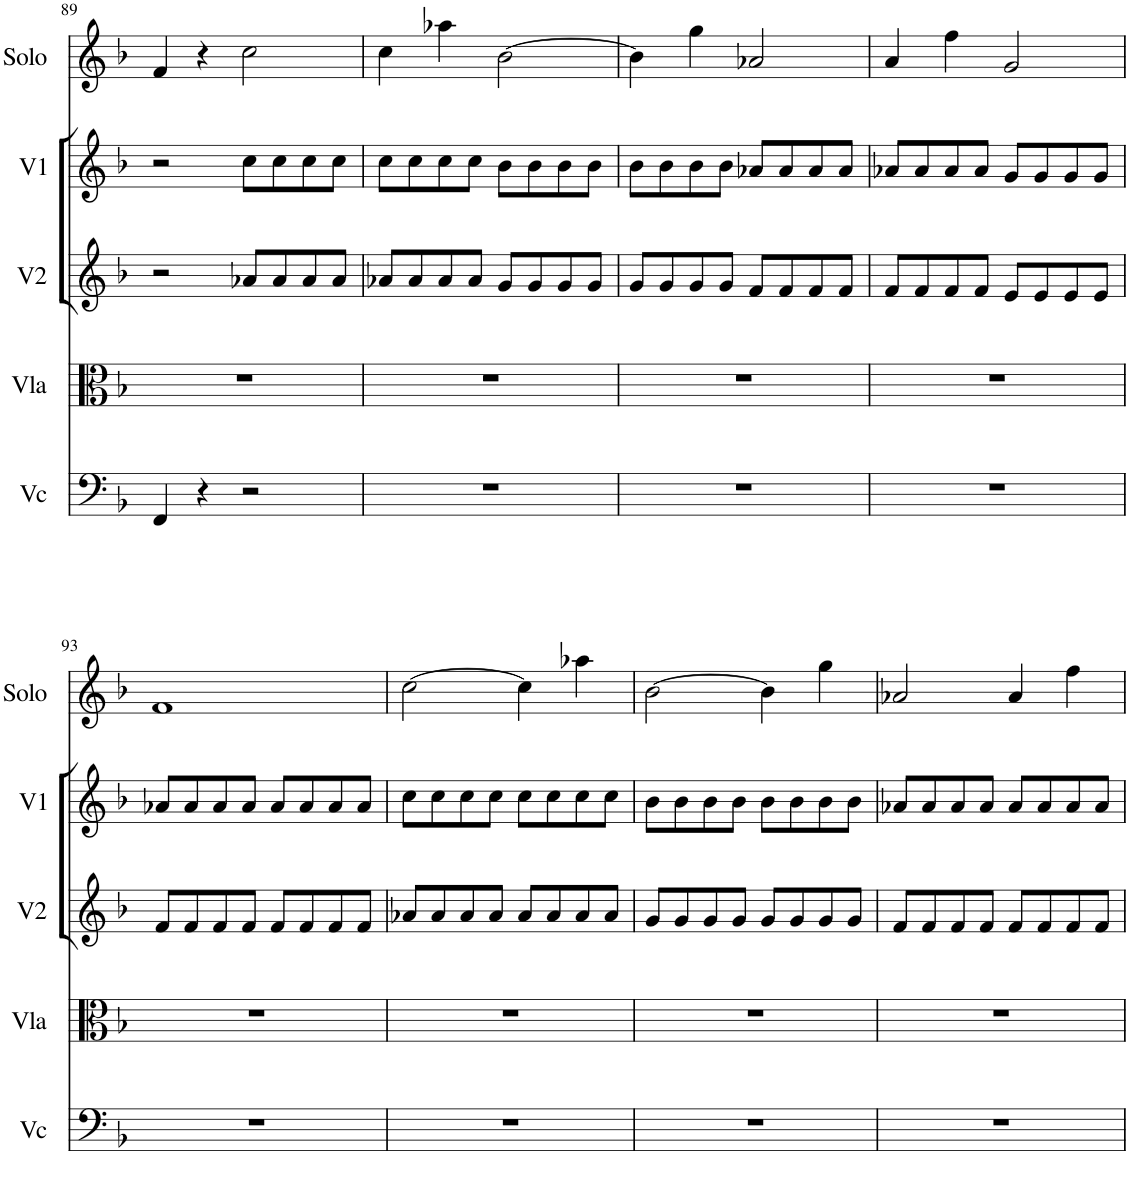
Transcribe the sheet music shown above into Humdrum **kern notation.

**kern	**kern	**kern	**kern	**kern
*part5	*part4	*part3	*part2	*part1
*staff5	*staff4	*staff3	*staff2	*staff1
*I"Vc	*I"Vla	*I"V2	*I"V1	*I"Solo
*I'Vc	*I'Vla	*I'V2	*I'V1	*I'Solo
!!LO:PB:g=z
*clefF4	*clefC3	*clefG2	*clefG2	*clefG2
*k[b-]	*k[b-]	*k[b-]	*k[b-]	*k[b-]
*M4/4	*M4/4	*M4/4	*M4/4	*M4/4
*met(c)	*met(c)	*met(c)	*met(c)	*met(c)
=89	=89	=89	=89	=89
4FF/	1r	2r	2r	4f/
4r	.	.	.	4r
2r	.	8a-X/L	8cc\L	2cc\
.	.	8a-/	8cc\	.
.	.	8a-/	8cc\	.
.	.	8a-/J	8cc\J	.
=90	=90	=90	=90	=90
1r	1r	8a-X/L	8cc\L	4cc\
.	.	8a-/	8cc\	.
.	.	8a-/	8cc\	4aa-X\
.	.	8a-/J	8cc\J	.
.	.	8g/L	8b-\L	[2b-\
.	.	8g/	8b-\	.
.	.	8g/	8b-\	.
.	.	8g/J	8b-\J	.
=91	=91	=91	=91	=91
1r	1r	8g/L	8b-\L	4b-\]
.	.	8g/	8b-\	.
.	.	8g/	8b-\	4gg\
.	.	8g/J	8b-\J	.
.	.	8f/L	8a-X/L	2a-X/
.	.	8f/	8a-/	.
.	.	8f/	8a-/	.
.	.	8f/J	8a-/J	.
=92	=92	=92	=92	=92
1r	1r	8f/L	8a-X/L	4a/
.	.	8f/	8a-/	.
.	.	8f/	8a-/	4ff\
.	.	8f/J	8a-/J	.
.	.	8e/L	8g/L	2g/
.	.	8e/	8g/	.
.	.	8e/	8g/	.
.	.	8e/J	8g/J	.
!!LO:LB:g=z
=93	=93	=93	=93	=93
1r	1r	8f/L	8a-X/L	1f
.	.	8f/	8a-/	.
.	.	8f/	8a-/	.
.	.	8f/J	8a-/J	.
.	.	8f/L	8a-/L	.
.	.	8f/	8a-/	.
.	.	8f/	8a-/	.
.	.	8f/J	8a-/J	.
=94	=94	=94	=94	=94
1r	1r	8a-X/L	8cc\L	[2cc\
.	.	8a-/	8cc\	.
.	.	8a-/	8cc\	.
.	.	8a-/J	8cc\J	.
.	.	8a-/L	8cc\L	4cc\]
.	.	8a-/	8cc\	.
.	.	8a-/	8cc\	4aa-X\
.	.	8a-/J	8cc\J	.
=95	=95	=95	=95	=95
1r	1r	8g/L	8b-\L	[2b-\
.	.	8g/	8b-\	.
.	.	8g/	8b-\	.
.	.	8g/J	8b-\J	.
.	.	8g/L	8b-\L	4b-\]
.	.	8g/	8b-\	.
.	.	8g/	8b-\	4gg\
.	.	8g/J	8b-\J	.
=96	=96	=96	=96	=96
1r	1r	8f/L	8a-X/L	2a-X/
.	.	8f/	8a-/	.
.	.	8f/	8a-/	.
.	.	8f/J	8a-/J	.
.	.	8f/L	8a-/L	4a-/
.	.	8f/	8a-/	.
.	.	8f/	8a-/	4ff\
.	.	8f/J	8a-/J	.
=	=	=	=	=
*-	*-	*-	*-	*-
